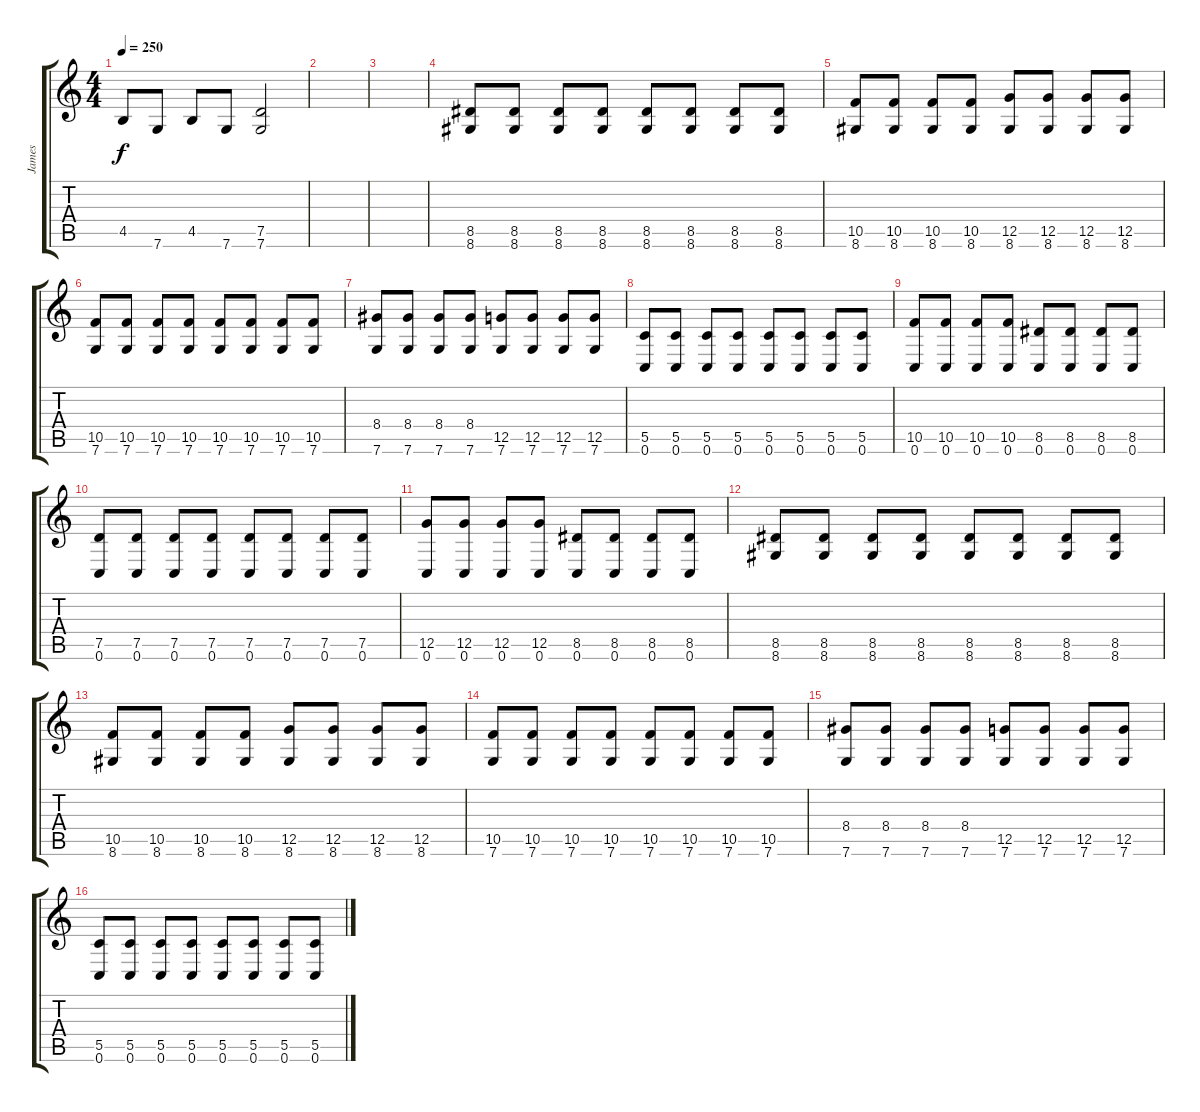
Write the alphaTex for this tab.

\track ("James" "James") {instrument overdrivenguitar}
\staff {score tabs}
\tuning (D4 A3 F3 C3 G2 C2) {hide}
\ts (4 4)
\tempo 250
\clef g2
\ks c
4.5.8{dy f} 7.6.8 4.5.8 7.6.8 (7.5 7.6).2 |
|
|
(8.5 8.6).8 (8.5 8.6).8 (8.5 8.6).8 (8.5 8.6).8 (8.5 8.6).8 (8.5 8.6).8 (8.5 8.6).8 (8.5 8.6).8 |
(10.5 8.6).8 (10.5 8.6).8 (10.5 8.6).8 (10.5 8.6).8 (12.5 8.6).8 (12.5 8.6).8 (12.5 8.6).8 (12.5 8.6).8 |
(10.5 7.6).8 (10.5 7.6).8 (10.5 7.6).8 (10.5 7.6).8 (10.5 7.6).8 (10.5 7.6).8 (10.5 7.6).8 (10.5 7.6).8 |
(8.4 7.6).8 (8.4 7.6).8 (8.4 7.6).8 (8.4 7.6).8 (12.5 7.6).8 (12.5 7.6).8 (12.5 7.6).8 (12.5 7.6).8 |
(5.5 0.6).8 (5.5 0.6).8 (5.5 0.6).8 (5.5 0.6).8 (5.5 0.6).8 (5.5 0.6).8 (5.5 0.6).8 (5.5 0.6).8 |
(10.5 0.6).8 (10.5 0.6).8 (10.5 0.6).8 (10.5 0.6).8 (8.5 0.6).8 (8.5 0.6).8 (8.5 0.6).8 (8.5 0.6).8 |
(7.5 0.6).8 (7.5 0.6).8 (7.5 0.6).8 (7.5 0.6).8 (7.5 0.6).8 (7.5 0.6).8 (7.5 0.6).8 (7.5 0.6).8 |
(12.5 0.6).8 (12.5 0.6).8 (12.5 0.6).8 (12.5 0.6).8 (8.5 0.6).8 (8.5 0.6).8 (8.5 0.6).8 (8.5 0.6).8 |
(8.5 8.6).8 (8.5 8.6).8 (8.5 8.6).8 (8.5 8.6).8 (8.5 8.6).8 (8.5 8.6).8 (8.5 8.6).8 (8.5 8.6).8 |
(10.5 8.6).8 (10.5 8.6).8 (10.5 8.6).8 (10.5 8.6).8 (12.5 8.6).8 (12.5 8.6).8 (12.5 8.6).8 (12.5 8.6).8 |
(10.5 7.6).8 (10.5 7.6).8 (10.5 7.6).8 (10.5 7.6).8 (10.5 7.6).8 (10.5 7.6).8 (10.5 7.6).8 (10.5 7.6).8 |
(8.4 7.6).8 (8.4 7.6).8 (8.4 7.6).8 (8.4 7.6).8 (12.5 7.6).8 (12.5 7.6).8 (12.5 7.6).8 (12.5 7.6).8 |
(5.5 0.6).8 (5.5 0.6).8 (5.5 0.6).8 (5.5 0.6).8 (5.5 0.6).8 (5.5 0.6).8 (5.5 0.6).8 (5.5 0.6).8
